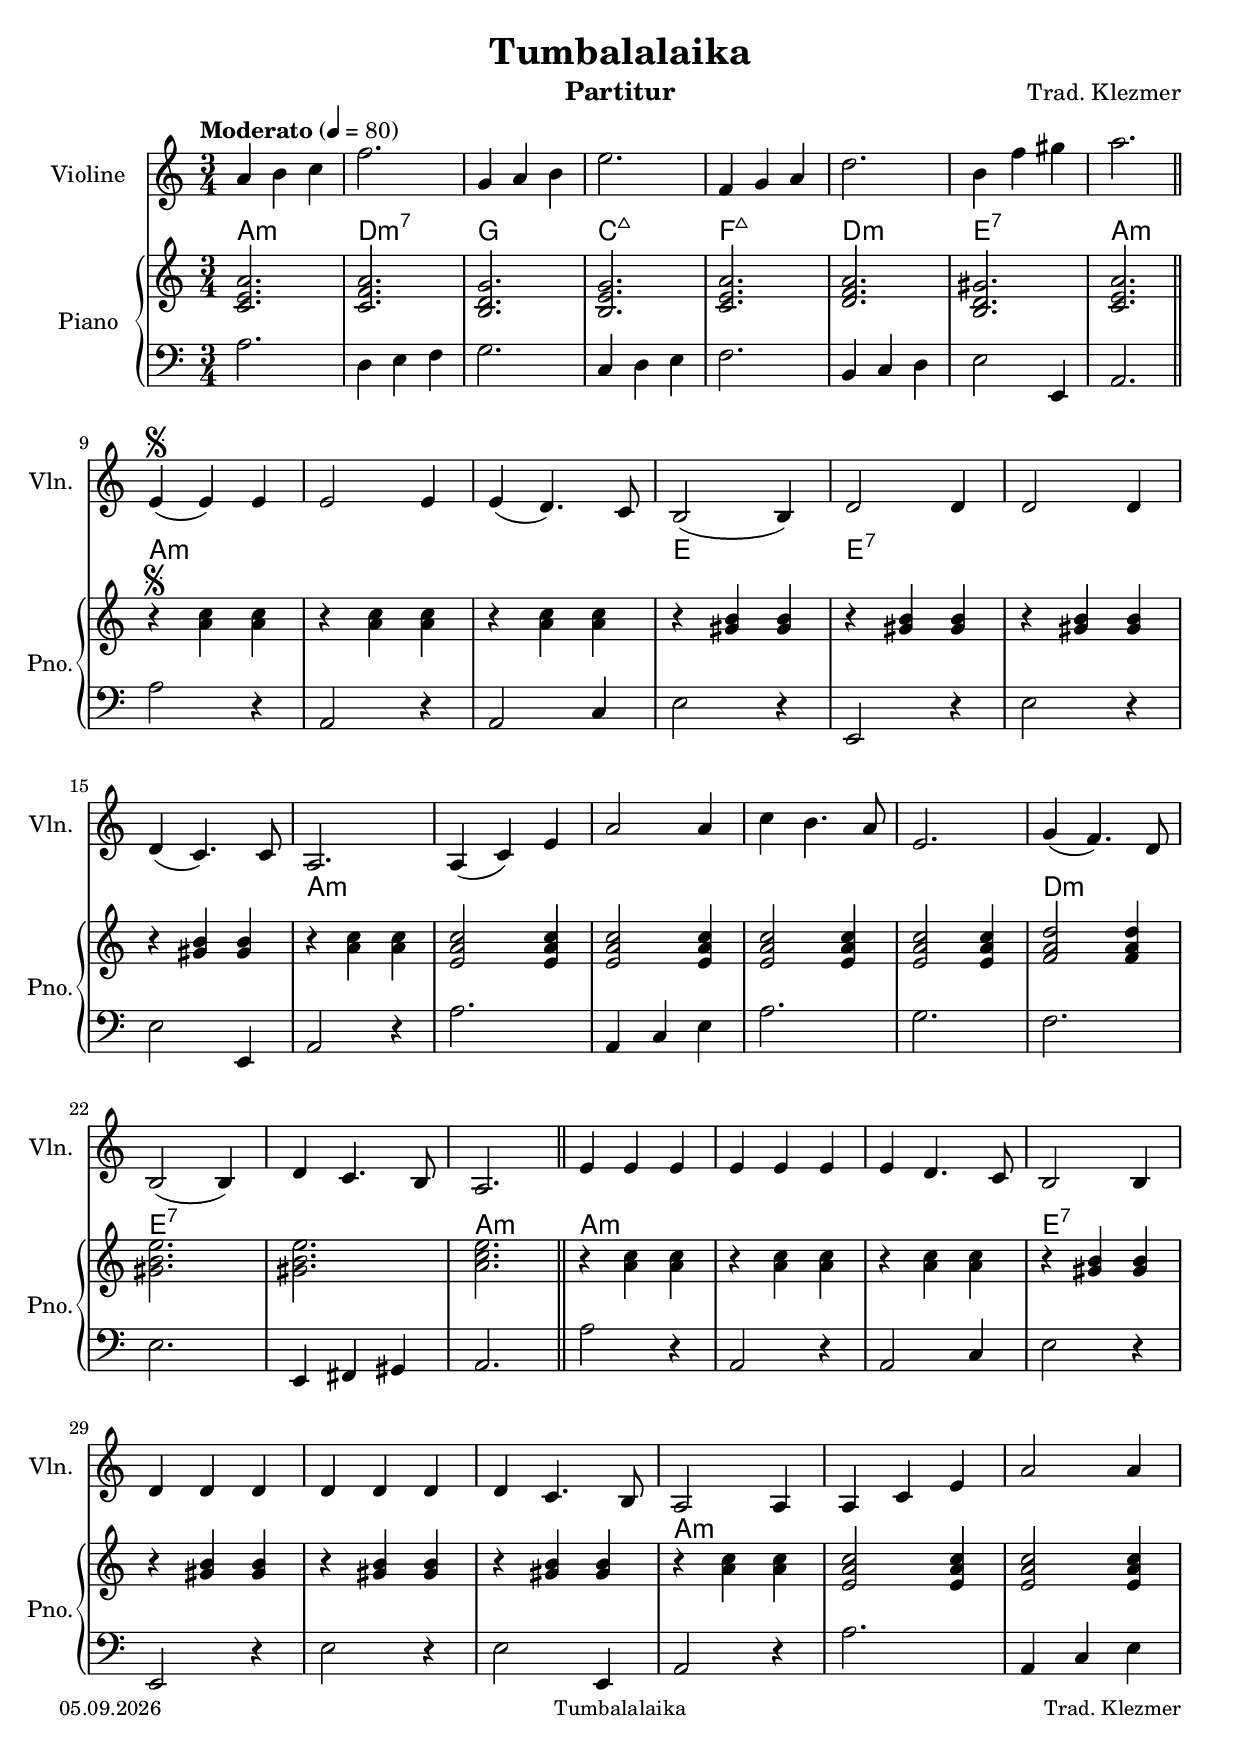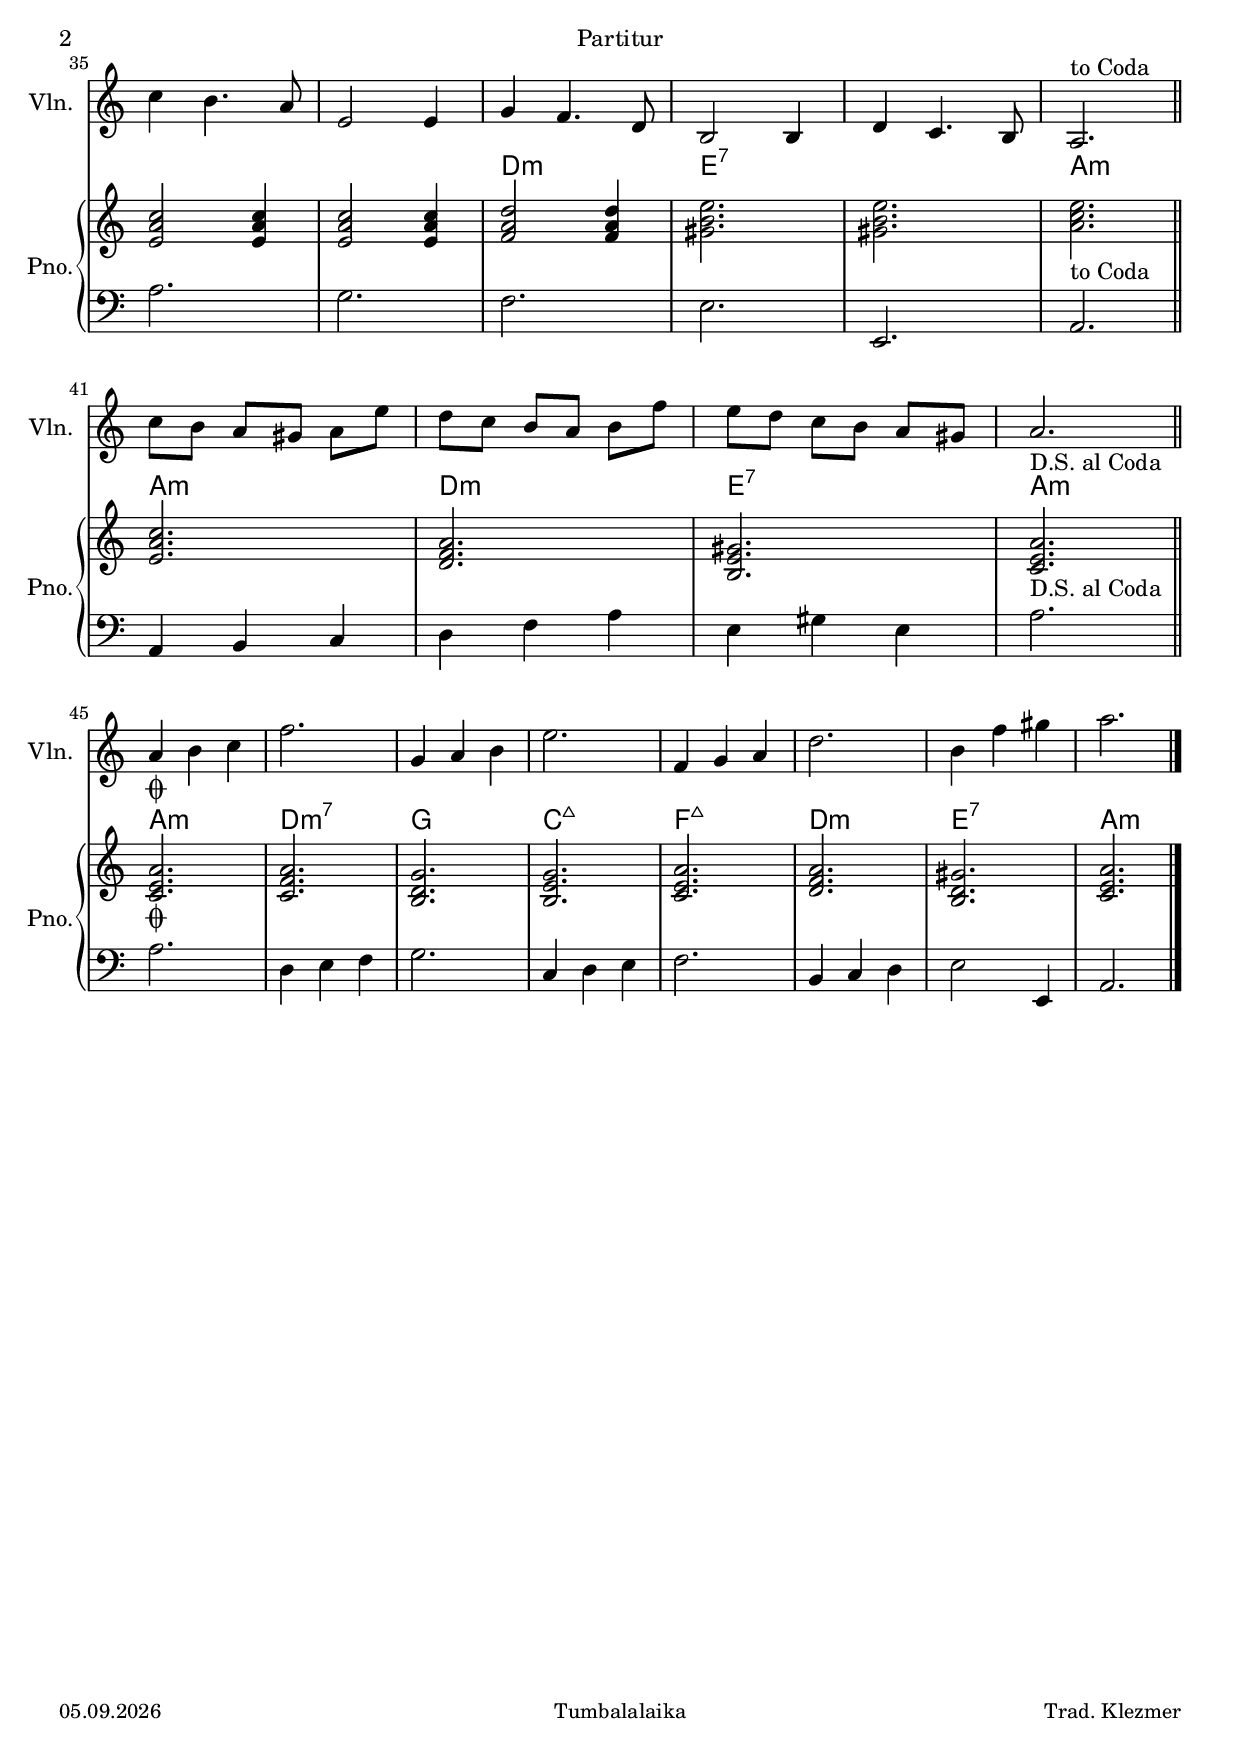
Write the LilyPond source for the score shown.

\version "2.18.2"

\include "../globals.ily"
\version "2.18.2"
\include "../globals.ily"

violin_I = { 
  \globalSettings
  \clef "treble"    
  \relative a' {
    a4 b c | f2. | g,4 a b | e2. | f,4 g a | d2. | b4 f' gis | a2. | \bar "||" \break    
    e,4(\segno e) e | e2 e4 | e4( d4.) c8 | b2( b4) | d2 d4 | d2 d4 | \break
    d4( c4.) c8 | a2. | a4( c) e | a2 a4 | c4 b4. a8 | e2. | g4( f4.) d8 | \break
    b2( b4) | d4 c4. b8 | a2. | \bar "||" | e'4 e e | e4 e e | e4 d4. c8 | b2 b4 | \break
    d4 d d | d4 d d | d4 c4. b8 | a2 a4 | a4 c e | a2 a4 | \break
    c4 b4. a8 | e2 e4 | g4 f4. d8 | b2 b4 | d4 c4. b8 | a2.^"to Coda" | \bar "||" \break    
    c'8 b a[ gis] a e' | d8 c b[ a] b f' | e8 d c[ b] a gis | a2._"D.S. al Coda" | \bar "||" \break
    a4_\coda b c | f2. | g,4 a b | e2. | f,4 g a | d2. | b4 f' gis | a2. | \bar "||" \break    
    \bar "|."
  }  
}

\version "2.18.2"

\include "../globals.ily"

guitarChords = \chordmode {
    \globalSettings
    a2.:m | d:m7 | g | c:maj7 | f:maj7 | d:m | e:7 | a:m |
    a2.:m | s | s | e | e:7 | s |
    s | a:m | s | s | s | s | d:m |
    e:7 | s | a:m | a:m | s | s | e:7 |
    s | s | s | a:m | s | s |
    s | s | d:m | e:7 | s | a:m |
    a:m | d:m | e:7 | a:m |
    a:m | d:m7 | g | c:maj7 | f:maj7 | d:m | e:7 | a:m |
}

\version "2.18.2"
\include "../globals.ily"

pianoT = { 
  \globalSettings
  \clef "treble"
  \relative a' {
    <c, e a>2. | <c f a>2. | <b d g>2. | <b e g>2. | <c e a>2. | <d f a>2. | <b d gis>2. | <c e a>2. | \bar "||" \break
    r4\segno <a' c> <a c> | r4 <a c> <a c> | r4 <a c> <a c> | r4 <gis b> <gis b> | r4 <gis b> <gis b> | r4 <gis b> <gis b> | \break    
    r4 <gis b> <gis b> | r4 <a c> <a c> | <e a c>2 <e a c>4 | <e a c>2 <e a c>4 | <e a c>2 <e a c>4 | <e a c>2 <e a c>4 | <f a d>2 <f a d>4 | \break    
    <gis b e>2. | <gis b e>2. | <a c e>2. | \bar "||" r4 <a c> <a c> | r4 <a c> <a c> | r4 <a c> <a c> | r4 <gis b> <gis b> | \break    
    r4 <gis b> <gis b> | r4 <gis b> <gis b> | r4 <gis b> <gis b> | r4 <a c> <a c> | <e a c>2 <e a c>4 | <e a c>2 <e a c>4 | \break    
    <e a c>2 <e a c>4 | <e a c>2 <e a c>4 | <f a d>2 <f a d>4 | <gis b e>2. | <gis b e>2. | <a c e>2._"to Coda" | \bar "||" \break
    <e a c>2. | <d f a>2. | <b e gis>2. | <c e a>2._"D.S. al Coda" | \bar "||" \break
    <c e a>2._\coda | <c f a>2. | <b d g>2. | <b e g>2. | <c e a>2. | <d f a>2. | <b d gis>2. | <c e a>2. | \bar "||" \break
    \bar "|."
  }
}

pianoB = { 
  \globalSettings
  \clef "bass"
  \relative g {
    a2. | d,4 e f | g2. | c,4 d e | f2. | b,4 c d | e2 e,4 | a2. | \bar "||" \break
    a'2 r4 | a,2 r4 | a2 c4 | e2 r4 | e,2 r4 | e'2 r4 | \break    
    e2 e,4 | a2 r4 | a'2. | a,4 c e | a2. | g2. | f2. | \break    
    e2. | e,4 fis gis | a2. | \bar "||" a'2 r4 | a,2 r4 | a2 c4 | e2 r4 | \break    
    e,2 r4 | e'2 r4 | e2 e,4 | a2 r4 | a'2. | a,4 c e | \break    
    a2. | g2. | f2. | e2. | e,2. | a2. | \bar "||" \break
    a4 b c | d f a | e gis e | a2. | \bar "||" \break
    a2. | d,4 e f | g2. | c,4 d e | f2. | b,4 c d | e2 e,4 | a2. | \bar "||" \break
    \bar "|."
  }
}


\header {
  instrument = "Partitur"
}

\score {
  <<
    \new Staff \with { instrumentName = "Violine" shortInstrumentName = "Vln." } { \violin_I }    
    \new ChordNames { \germanChords \guitarChords }    
    \new PianoStaff \with { instrumentName = "Piano" shortInstrumentName = "Pno." } { 
      << 
        \new Staff { \pianoT }
        \new Staff { \pianoB }
      >>
    }    
  >>
  \layout {
    indent = 1.5\cm
    short-indent = 0.5\cm
  }
}
